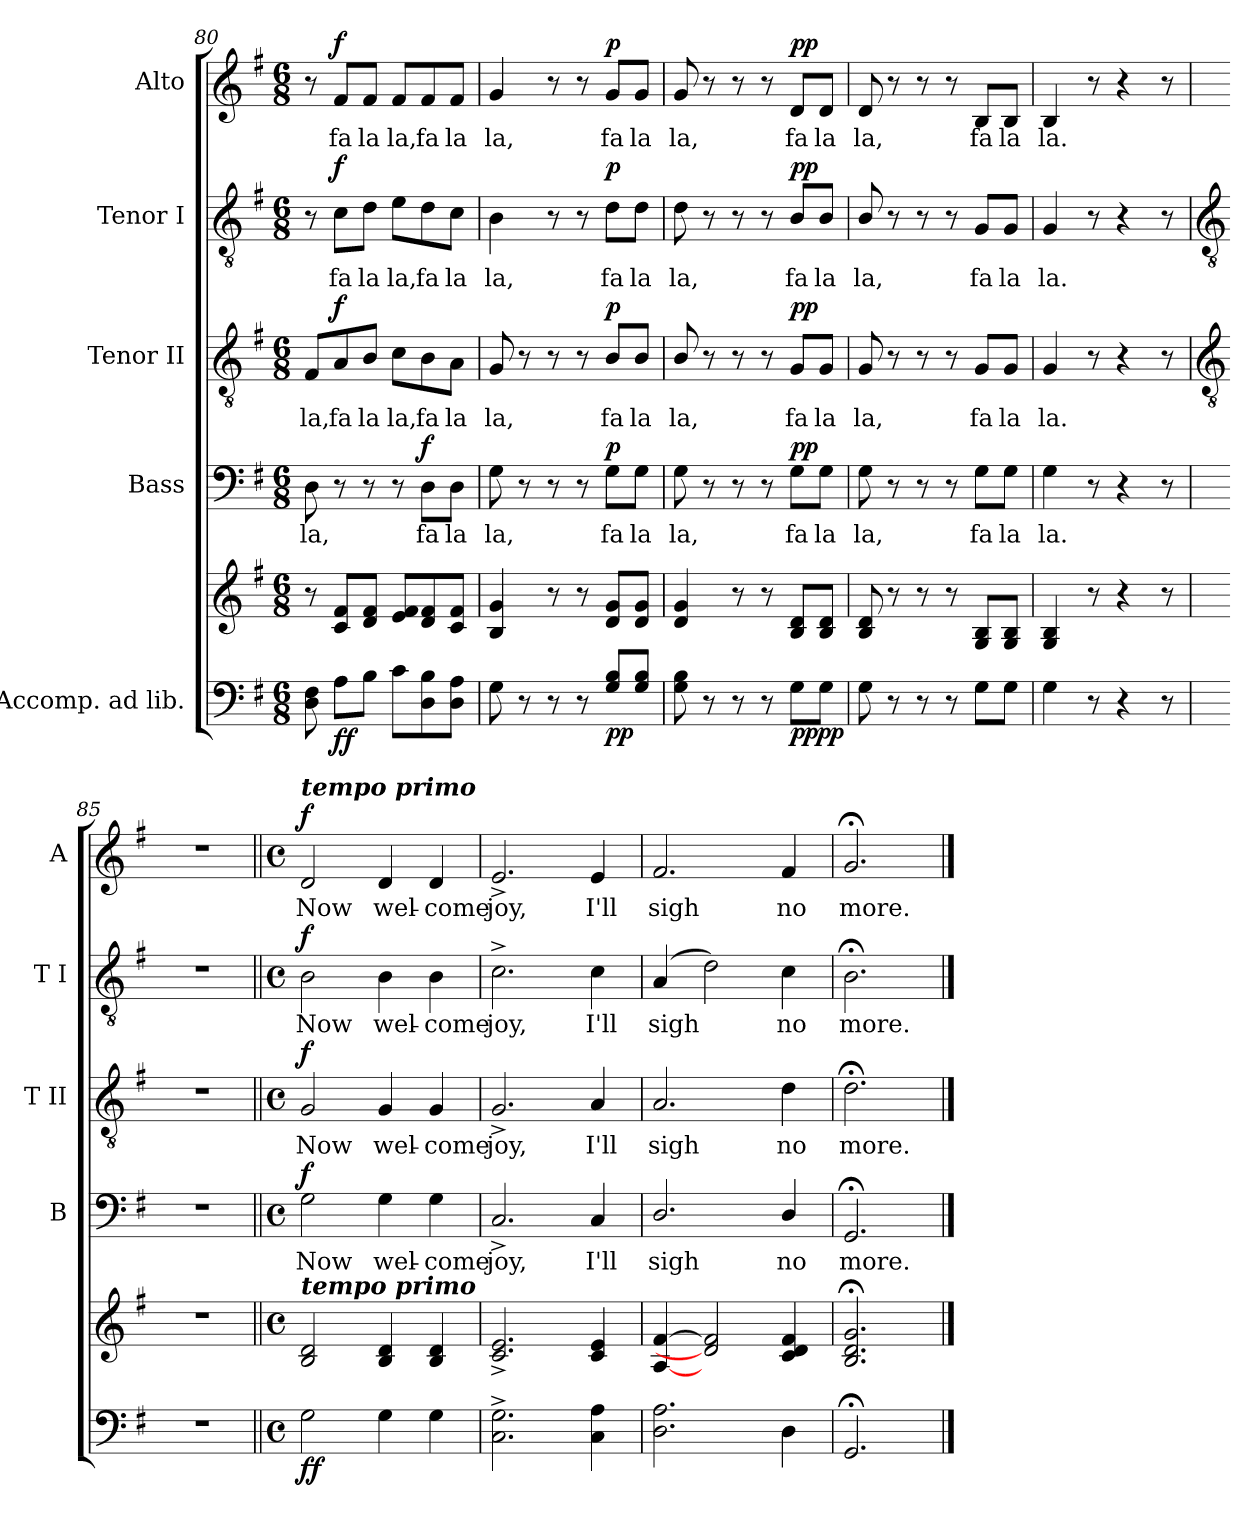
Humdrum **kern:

**kern	**kern	**dynam	**kern	**text	**dynam	**kern	**text	**dynam	**kern	**text	**dynam	**kern	**text	**dynam
*part5	*part5	*part5	*part4	*part4	*part4	*part3	*part3	*part3	*part2	*part2	*part2	*part1	*part1	*part1
*staff6	*staff5	*staff5/6	*staff4	*staff4	*staff4	*staff3	*staff3	*staff3	*staff2	*staff2	*staff2	*staff1	*staff1	*staff1
*I"Accomp. ad lib.	*	*	*I"Bass	*	*	*I"Tenor II	*	*	*I"Tenor I	*	*	*I"Alto	*	*
*	*	*	*I'B	*	*	*I'T II	*	*	*I'T I	*	*	*I'A	*	*
!!LO:LB:g=z
*clefF4	*clefG2	*	*clefF4	*	*	*clefGv2	*	*	*clefGv2	*	*	*clefG2	*	*
*k[f#]	*k[f#]	*	*k[f#]	*	*	*k[f#]	*	*	*k[f#]	*	*	*k[f#]	*	*
*G:	*G:	*	*G:	*	*	*G:	*	*	*G:	*	*	*G:	*	*
*M6/8	*M6/8	*	*M6/8	*	*	*M6/8	*	*	*M6/8	*	*	*M6/8	*	*
=80	=80	=80	=80	=80	=80	=80	=80	=80	=80	=80	=80	=80	=80	=80
!	!	!	!	!LO:LY:b	!	!	!LO:LY:b	!	!	!	!	!	!	!
8D 8F#	8r	.	8D	la,	.	8F#/L	la,	.	8r	.	.	8r	.	.
!	!	!LO:DY:b=2	!	!	!	!	!LO:LY:b	!	!	!LO:LY:b	!	!	!LO:LY:b	!
!	!	!LO:DY:n=1:b	!	!	!	!	!	!LO:DY:b	!	!	!LO:DY:b	!	!	!LO:DY:b
8AL	8c 8f#L	f f	8r	.	.	8A/	fa	f	8c\L	fa	f	8f#/L	fa	f
!	!	!	!	!	!	!	!LO:LY:b	!	!	!LO:LY:b	!	!	!LO:LY:b	!
8BJ	8d 8f#J	.	8r	.	.	8B/J	la	.	8d\J	la	.	8f#/J	la	.
!	!	!	!	!	!	!	!LO:LY:b	!	!	!LO:LY:b	!	!	!LO:LY:b	!
8cL	8e 8f#L	.	8r	.	.	8c\L	la,	.	8e\L	la,	.	8f#/L	la,	.
!	!	!	!	!LO:LY:b	!LO:DY:b	!	!LO:LY:b	!	!	!LO:LY:b	!	!	!LO:LY:b	!
8D 8B	8d 8f#	.	8D\L	fa	f	8B\	fa	.	8d\	fa	.	8f#/	fa	.
!	!	!	!	!LO:LY:b	!	!	!LO:LY:b	!	!	!LO:LY:b	!	!	!LO:LY:b	!
8D 8AJ	8c 8f#J	.	8D\J	la	.	8A\J	la	.	8c\J	la	.	8f#/J	la	.
=81	=81	=81	=81	=81	=81	=81	=81	=81	=81	=81	=81	=81	=81	=81
!	!	!	!	!LO:LY:b	!	!	!LO:LY:b	!	!	!LO:LY:b	!	!	!LO:LY:b	!
8G	4B 4g	.	8G	la,	.	8G	la,	.	4B	la,	.	4g	la,	.
8r	.	.	8r	.	.	8r	.	.	.	.	.	.	.	.
8r	8r	.	8r	.	.	8r	.	.	8r	.	.	8r	.	.
8r	8r	.	8r	.	.	8r	.	.	8r	.	.	8r	.	.
!	!	!LO:DY:b=2	!	!LO:LY:b	!	!	!LO:LY:b	!	!	!LO:LY:b	!	!	!LO:LY:b	!
!	!	!LO:DY:n=1:b	!	!	!LO:DY:b	!	!	!LO:DY:b	!	!	!LO:DY:b	!	!	!LO:DY:b
8G\ 8B\L	8d 8gL	p p	8G\L	fa	p	8B/L	fa	p	8d\L	fa	p	8g/L	fa	p
!	!	!	!	!LO:LY:b	!	!	!LO:LY:b	!	!	!LO:LY:b	!	!	!LO:LY:b	!
8G/ 8B/J	8d 8gJ	.	8G\J	la	.	8B/J	la	.	8d\J	la	.	8g/J	la	.
=82	=82	=82	=82	=82	=82	=82	=82	=82	=82	=82	=82	=82	=82	=82
!	!	!	!	!LO:LY:b	!	!	!LO:LY:b	!	!	!LO:LY:b	!	!	!LO:LY:b	!
8G 8B	4d 4g	.	8G	la,	.	8B/	la,	.	8d	la,	.	8g	la,	.
8r	.	.	8r	.	.	8r	.	.	8r	.	.	8r	.	.
8r	8r	.	8r	.	.	8r	.	.	8r	.	.	8r	.	.
8r	8r	.	8r	.	.	8r	.	.	8r	.	.	8r	.	.
!	!	!LO:DY:b=2	!	!LO:LY:b	!	!	!LO:LY:b	!	!	!LO:LY:b	!	!	!LO:LY:b	!
!	!	!LO:DY:n=1:b	!	!	!LO:DY:b	!	!	!LO:DY:b	!	!	!LO:DY:b	!	!	!LO:DY:b
8GL	8B/ 8d/L	pp pp	8G\L	fa	pp	8G/L	fa	pp	8B/L	fa	pp	8d/L	fa	pp
!	!	!	!	!LO:LY:b	!	!	!LO:LY:b	!	!	!LO:LY:b	!	!	!LO:LY:b	!
8GJ	8B/ 8d/J	.	8G\J	la	.	8G/J	la	.	8B/J	la	.	8d/J	la	.
=83	=83	=83	=83	=83	=83	=83	=83	=83	=83	=83	=83	=83	=83	=83
!	!	!	!	!LO:LY:b	!	!	!LO:LY:b	!	!	!LO:LY:b	!	!	!LO:LY:b	!
8G	8B/ 8d/	.	8G	la,	.	8G	la,	.	8B/	la,	.	8d/	la,	.
8r	8r	.	8r	.	.	8r	.	.	8r	.	.	8r	.	.
8r	8r	.	8r	.	.	8r	.	.	8r	.	.	8r	.	.
8r	8r	.	8r	.	.	8r	.	.	8r	.	.	8r	.	.
!	!	!	!	!LO:LY:b	!	!	!LO:LY:b	!	!	!LO:LY:b	!	!	!LO:LY:b	!
8GL	8G/ 8B/L	.	8G\L	fa	.	8G/L	fa	.	8G/L	fa	.	8B/L	fa	.
!	!	!	!	!LO:LY:b	!	!	!LO:LY:b	!	!	!LO:LY:b	!	!	!LO:LY:b	!
8GJ	8G/ 8B/J	.	8G\J	la	.	8G/J	la	.	8G/J	la	.	8B/J	la	.
=84	=84	=84	=84	=84	=84	=84	=84	=84	=84	=84	=84	=84	=84	=84
!	!	!	!	!LO:LY:b	!	!	!LO:LY:b	!	!	!LO:LY:b	!	!	!LO:LY:b	!
4G	4G/ 4B/	.	4G	la.	.	4G	la.	.	4G	la.	.	4B/	la.	.
8r	8r	.	8r	.	.	8r	.	.	8r	.	.	8r	.	.
4r	4r	.	4r	.	.	4r	.	.	4r	.	.	4r	.	.
8r	8r	.	8r	.	.	8r	.	.	8r	.	.	8r	.	.
!!LO:LB:g=z
=85	=85	=85	=85	=85	=85	=85	=85	=85	=85	=85	=85	=85	=85	=85
*	*	*	*	*	*	*clefGv2	*	*	*clefGv2	*	*	*	*	*
!LO:N:vis=1	!LO:N:vis=1	!	!LO:N:vis=1	!	!	!LO:N:vis=1	!	!	!LO:N:vis=1	!	!	!LO:N:vis=1	!	!
2.r	2.r	.	2.r	.	.	2.r	.	.	2.r	.	.	2.r	.	.
=86||	=86||	=86||	=86||	=86||	=86||	=86||	=86||	=86||	=86||	=86||	=86||	=86||	=86||	=86||
*M4/4	*M4/4	*	*M4/4	*	*	*M4/4	*	*	*M4/4	*	*	*M4/4	*	*
*met(c)	*met(c)	*	*met(c)	*	*	*met(c)	*	*	*met(c)	*	*	*met(c)	*	*
!	!	!	!	!	!	!	!	!	!	!	!	!LO:TX:a:Bi:t=tempo primo	!	!
!	!LO:TX:a:Bi:t=tempo primo	!	!	!	!	!	!	!	!	!	!	!	!	!
!	!	!LO:DY:b=2	!	!LO:LY:b	!	!	!LO:LY:b	!	!	!LO:LY:b	!	!	!LO:LY:b	!
!	!	!LO:DY:n=1:b	!	!	!LO:DY:b	!	!	!LO:DY:b	!	!	!LO:DY:b	!	!	!LO:DY:b
2G\	2B 2d	f f	2G	Now	f	2G	Now	f	2B	Now	f	2d	Now	f
!	!	!	!	!LO:LY:b	!	!	!LO:LY:b	!	!	!LO:LY:b	!	!	!LO:LY:b	!
4G	4B 4d	.	4G	wel-	.	4G	wel-	.	4B	wel-	.	4d	wel-	.
!	!	!	!	!LO:LY:b	!	!	!LO:LY:b	!	!	!LO:LY:b	!	!	!LO:LY:b	!
4G	4B 4d	.	4G	-come	.	4G	-come	.	4B	-come	.	4d	-come	.
=87	=87	=87	=87	=87	=87	=87	=87	=87	=87	=87	=87	=87	=87	=87
!	!	!	!	!LO:LY:b	!	!	!LO:LY:b	!	!	!LO:LY:b	!	!	!LO:LY:b	!
2.C^ 2.G^	2.c^ 2.e^	.	2.C^	joy,	.	2.G^	joy,	.	2.c^	joy,	.	2.e^	joy,	.
!	!	!	!	!LO:LY:b	!	!	!LO:LY:b	!	!	!LO:LY:b	!	!	!LO:LY:b	!
4C 4A	4c 4e	.	4C	I'll	.	4A	I'll	.	4c	I'll	.	4e	I'll	.
=88	=88	=88	=88	=88	=88	=88	=88	=88	=88	=88	=88	=88	=88	=88
!	!	!	!	!LO:LY:b	!	!	!LO:LY:b	!	!	!LO:LY:b	!	!	!LO:LY:b	!
2.D\ 2.A\	[4A [4f#	.	2.D/	sigh	.	2.A	sigh	.	(<4A	sigh	.	2.f#	sigh	.
.	2d] 2f#]	.	.	.	.	.	.	.	2d)	.	.	.	.	.
!	!	!	!	!LO:LY:b	!	!	!LO:LY:b	!	!	!LO:LY:b	!	!	!LO:LY:b	!
4D\	4c 4d 4f#	.	4D/	no	.	4d	no	.	4c	no	.	4f#	no	.
=89	=89	=89	=89	=89	=89	=89	=89	=89	=89	=89	=89	=89	=89	=89
!	!	!	!	!LO:LY:b	!	!	!LO:LY:b	!	!	!LO:LY:b	!	!	!LO:LY:b	!
2.GG;<	2.B;< 2.d;< 2.g;<	.	2.GG;<	more.	.	2.d;<	more.	.	2.B;<	more.	.	2.g;<	more.	.
==	==	==	==	==	==	==	==	==	==	==	==	==	==	==
*-	*-	*-	*-	*-	*-	*-	*-	*-	*-	*-	*-	*-	*-	*-
